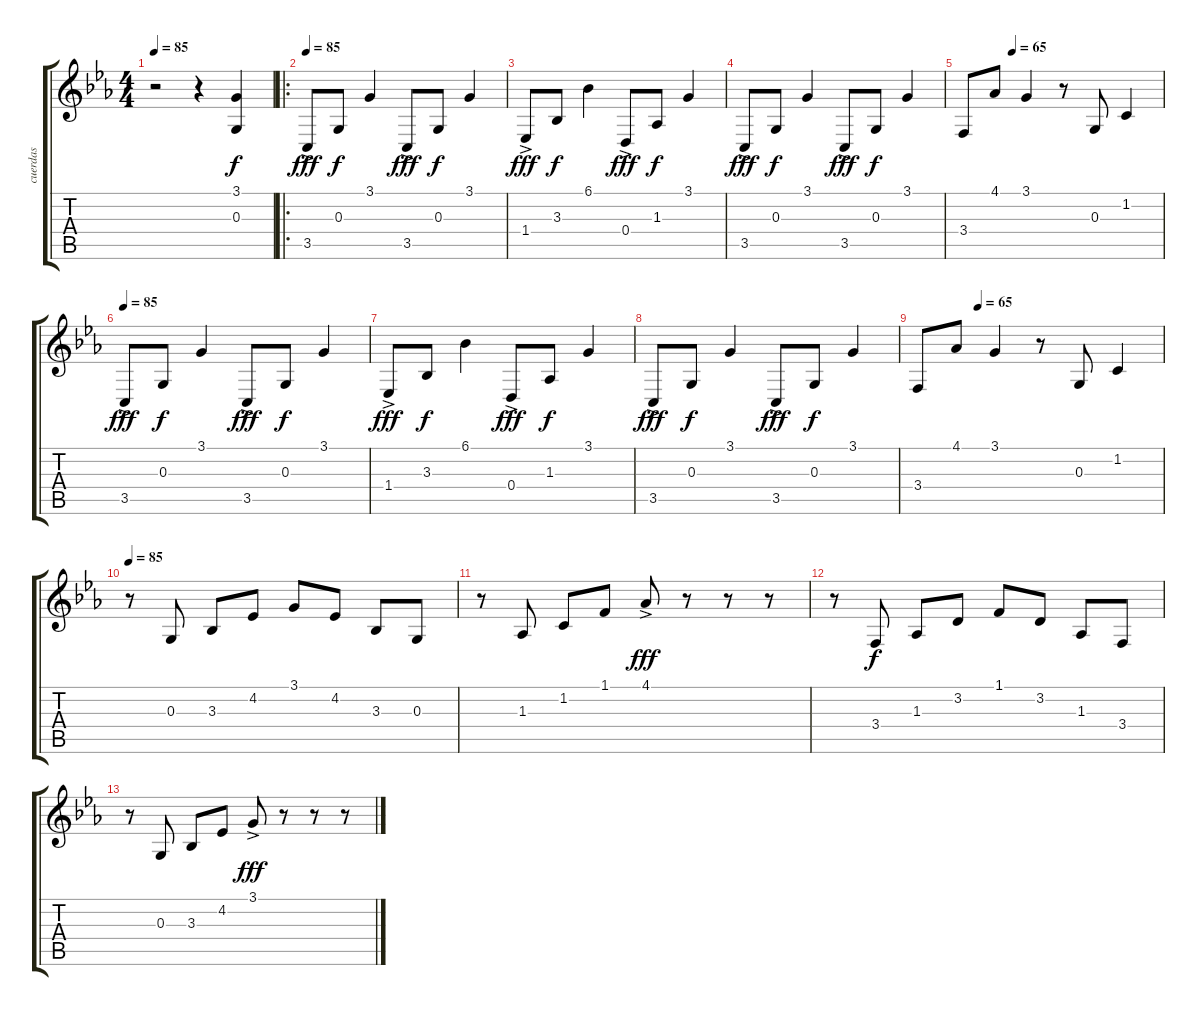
\track ("cuerdas" "cuerdas") {instrument pizzicatostrings}
\staff {score tabs}
\tuning (E4 B3 G3 D3 A2 E2) {hide}
\ts (4 4)
\tempo 85
\clef g2
\ks eb
r.2{dy f instrument pizzicatostrings} r.4 (3.1 0.3).4 |
\ro
\tempo 85
3.5{ac}.8{dy fff} 0.3.8{dy f} 3.1.4 3.5{ac}.8{dy fff} 0.3.8{dy f} 3.1.4 |
1.4{ac}.8{dy fff} 3.3.8{dy f} 6.1.4 0.4{ac}.8{dy fff} 1.3.8{dy f} 3.1.4 |
3.5{ac}.8{dy fff} 0.3.8{dy f} 3.1.4 3.5{ac}.8{dy fff} 0.3.8{dy f} 3.1.4 |
\tempo (65 0.25)
3.4.8 4.1.8 3.1.4 r.8 0.3.8 1.2.4 |
\tempo 85
3.5{ac}.8{dy fff} 0.3.8{dy f} 3.1.4 3.5{ac}.8{dy fff} 0.3.8{dy f} 3.1.4 |
1.4{ac}.8{dy fff} 3.3.8{dy f} 6.1.4 0.4{ac}.8{dy fff} 1.3.8{dy f} 3.1.4 |
3.5{ac}.8{dy fff} 0.3.8{dy f} 3.1.4 3.5{ac}.8{dy fff} 0.3.8{dy f} 3.1.4 |
\tempo (65 0.25)
3.4.8 4.1.8 3.1.4 r.8 0.3.8 1.2.4 |
\tempo 85
r.8 0.3.8 3.3.8 4.2.8 3.1.8 4.2.8 3.3.8 0.3.8 |
r.8 1.3.8 1.2.8 1.1.8 4.1{ac}.8{dy fff} r.8 r.8 r.8 |
r.8 3.4.8{dy f} 1.3.8 3.2.8 1.1.8 3.2.8 1.3.8 3.4.8 |
r.8 0.3.8 3.3.8 4.2.8 3.1{ac}.8{dy fff} r.8 r.8 r.8
